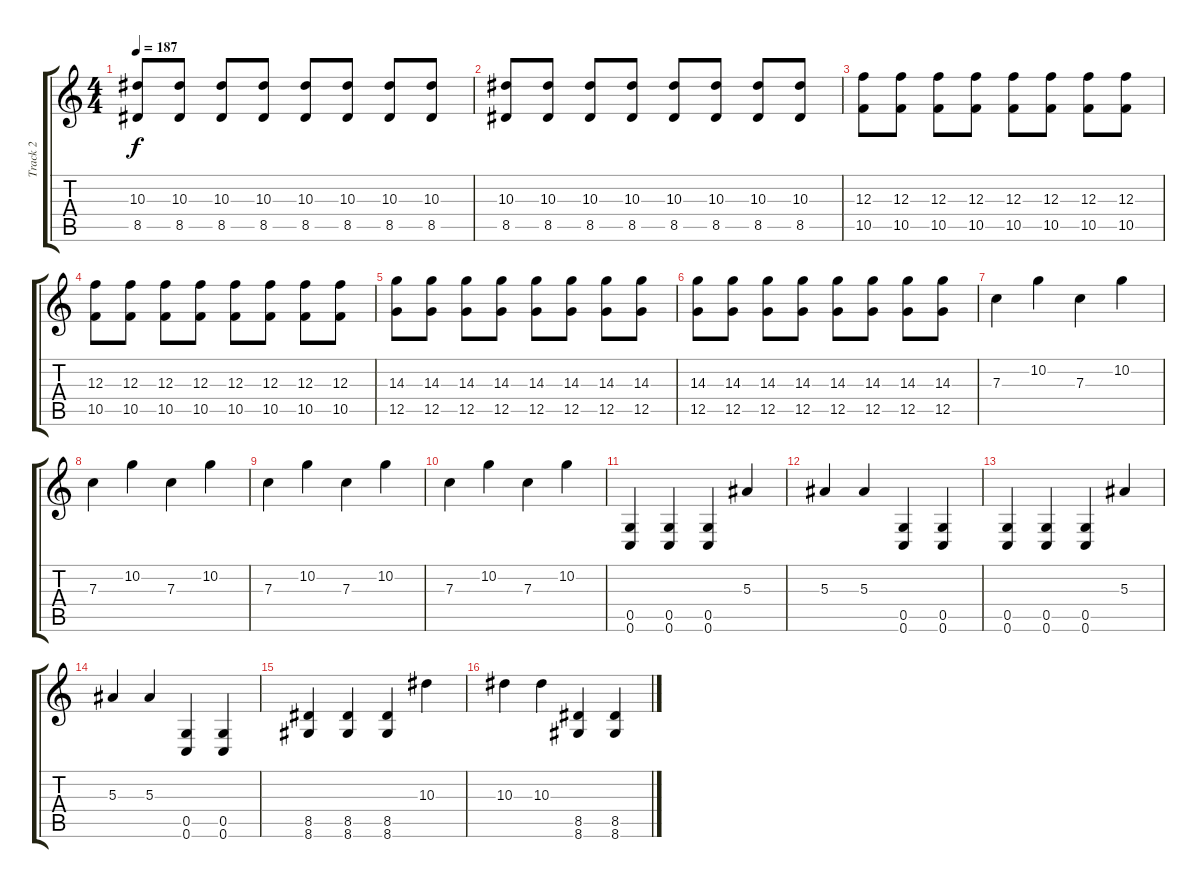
\track ("Track 2" "Track 2") {instrument distortionguitar}
\staff {score tabs}
\tuning (D4 A3 F3 C3 G2 C2) {hide}
\ts (4 4)
\tempo 187
\clef g2
\ks c
(10.3 8.5).8{dy f} (10.3 8.5).8 (10.3 8.5).8 (10.3 8.5).8 (10.3 8.5).8 (10.3 8.5).8 (10.3 8.5).8 (10.3 8.5).8 |
(10.3 8.5).8 (10.3 8.5).8 (10.3 8.5).8 (10.3 8.5).8 (10.3 8.5).8 (10.3 8.5).8 (10.3 8.5).8 (10.3 8.5).8 |
(12.3 10.5).8 (12.3 10.5).8 (12.3 10.5).8 (12.3 10.5).8 (12.3 10.5).8 (12.3 10.5).8 (12.3 10.5).8 (12.3 10.5).8 |
(12.3 10.5).8 (12.3 10.5).8 (12.3 10.5).8 (12.3 10.5).8 (12.3 10.5).8 (12.3 10.5).8 (12.3 10.5).8 (12.3 10.5).8 |
(14.3 12.5).8 (14.3 12.5).8 (14.3 12.5).8 (14.3 12.5).8 (14.3 12.5).8 (14.3 12.5).8 (14.3 12.5).8 (14.3 12.5).8 |
(14.3 12.5).8 (14.3 12.5).8 (14.3 12.5).8 (14.3 12.5).8 (14.3 12.5).8 (14.3 12.5).8 (14.3 12.5).8 (14.3 12.5).8 |
7.3.4 10.2.4 7.3.4 10.2.4 |
7.3.4 10.2.4 7.3.4 10.2.4 |
7.3.4 10.2.4 7.3.4 10.2.4 |
7.3.4 10.2.4 7.3.4 10.2.4 |
(0.5 0.6).4 (0.5 0.6).4 (0.5 0.6).4 5.3.4 |
5.3.4 5.3.4 (0.5 0.6).4 (0.5 0.6).4 |
(0.5 0.6).4 (0.5 0.6).4 (0.5 0.6).4 5.3.4 |
5.3.4 5.3.4 (0.5 0.6).4 (0.5 0.6).4 |
(8.5 8.6).4 (8.5 8.6).4 (8.5 8.6).4 10.3.4 |
10.3.4 10.3.4 (8.5 8.6).4 (8.5 8.6).4
